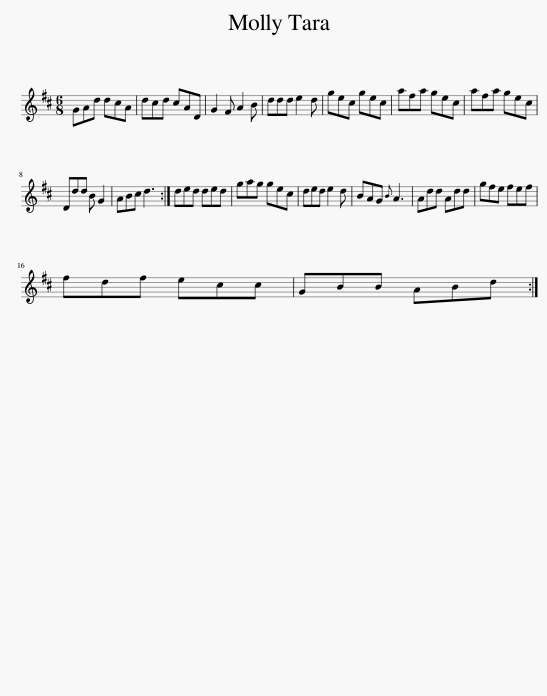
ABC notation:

X:1
L:1/8
M:6/8
I:linebreak $
K:D
V:1 treble
V:1
 GAd dcA | dcd cAD | G2 F A2 B | ddd e2 d | gec gec | %5
 afa gec | afa gec |$ Ddd B G2 | ABc d3 :| ded ded | %10
 gag gec | ded e2 d | BAG{B} A3 | Add Add | gfe fef |$ %15
 fdf ecc | GBB ABd :| %17
